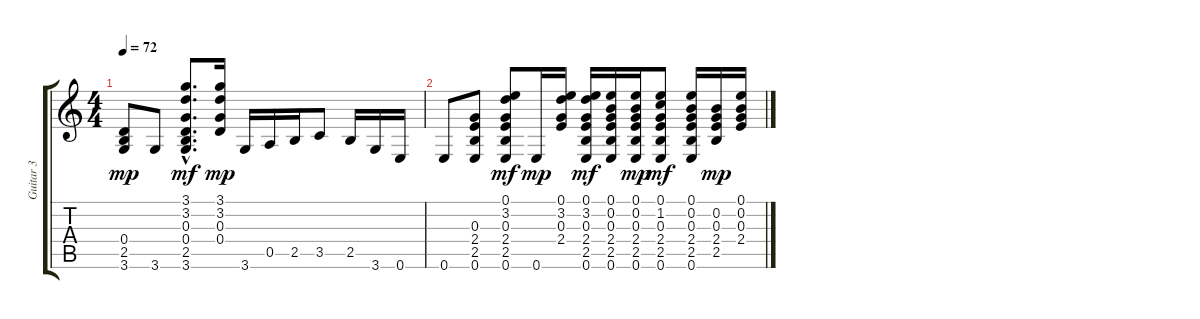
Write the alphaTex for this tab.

\track ("Guitar 3" "Guitar 3") {instrument electricguitarjazz}
\staff {score tabs}
\tuning (E4 B3 G3 D3 A2 E2) {hide}
\ts (4 4)
\tempo 72
\clef g2
\ks c
(0.4 2.5 3.6).8{dy mp} 3.6.8 (3.1{hac} 3.2{hac} 0.3{hac} 0.4{hac} 2.5{hac} 3.6{hac}).8{d dy mf} (3.1 3.2 0.3 0.4).16{dy mp} 3.6.16 0.5.16 2.5.16 3.5.8 2.5.16 3.6.16 0.6.16 |
0.6.8 (0.3 2.4 2.5 0.6).8 (0.1 3.2 0.3 2.4 2.5 0.6).8{dy mf} 0.6.16{dy mp} (0.1 3.2 0.3 2.4).16 (0.1 3.2 0.3 2.4 2.5 0.6).16{dy mf} (0.1 0.2 0.3 2.4 2.5 0.6).16 (0.1 0.2 0.3 2.4 2.5 0.6).16{dy mp} (0.1 1.2 0.3 2.4 2.5 0.6).8{dy mf} (0.1 0.2 0.3 2.4 2.5 0.6).16 (0.2 0.3 2.4 2.5).16{dy mp} (0.1 0.2 0.3 2.4).16
